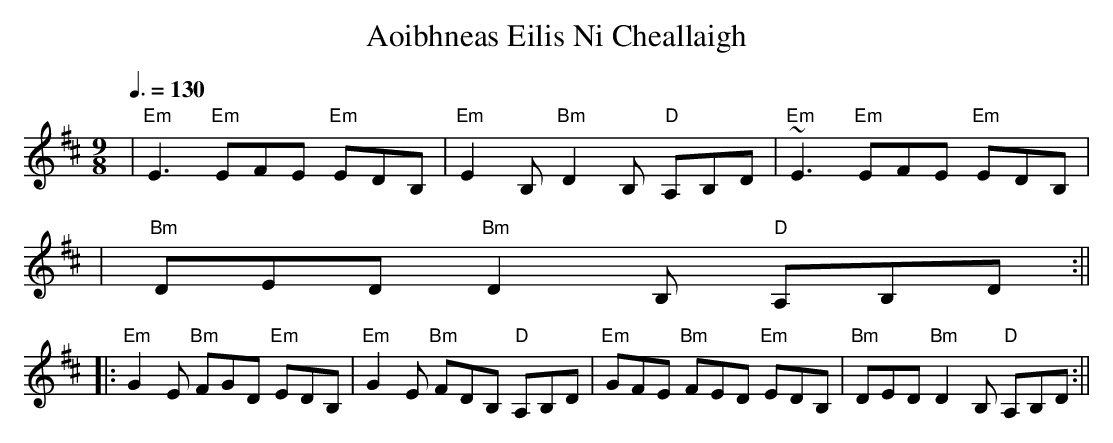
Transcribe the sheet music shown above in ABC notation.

X:1
T:Aoibhneas Eilis Ni Cheallaigh
M:9/8
L:1/8
Q:3/8=130
K:Edor
|"Em"E3 "Em"EFE "Em"EDB,|"Em"E2 B,"Bm"D2 B, "D"A,B,D|"Em"~E3 "Em"EFE "Em"EDB,|
|"Bm"DED "Bm"D2 B, "D"A,B,D:||
|:"Em"G2 E "Bm"FGD "Em"EDB,|"Em"G2 E "Bm"FDB, "D"A,B,D|"Em"GFE "Bm"FED "Em"EDB,|"Bm"DED "Bm"D2 B, "D"A,B,D:||
